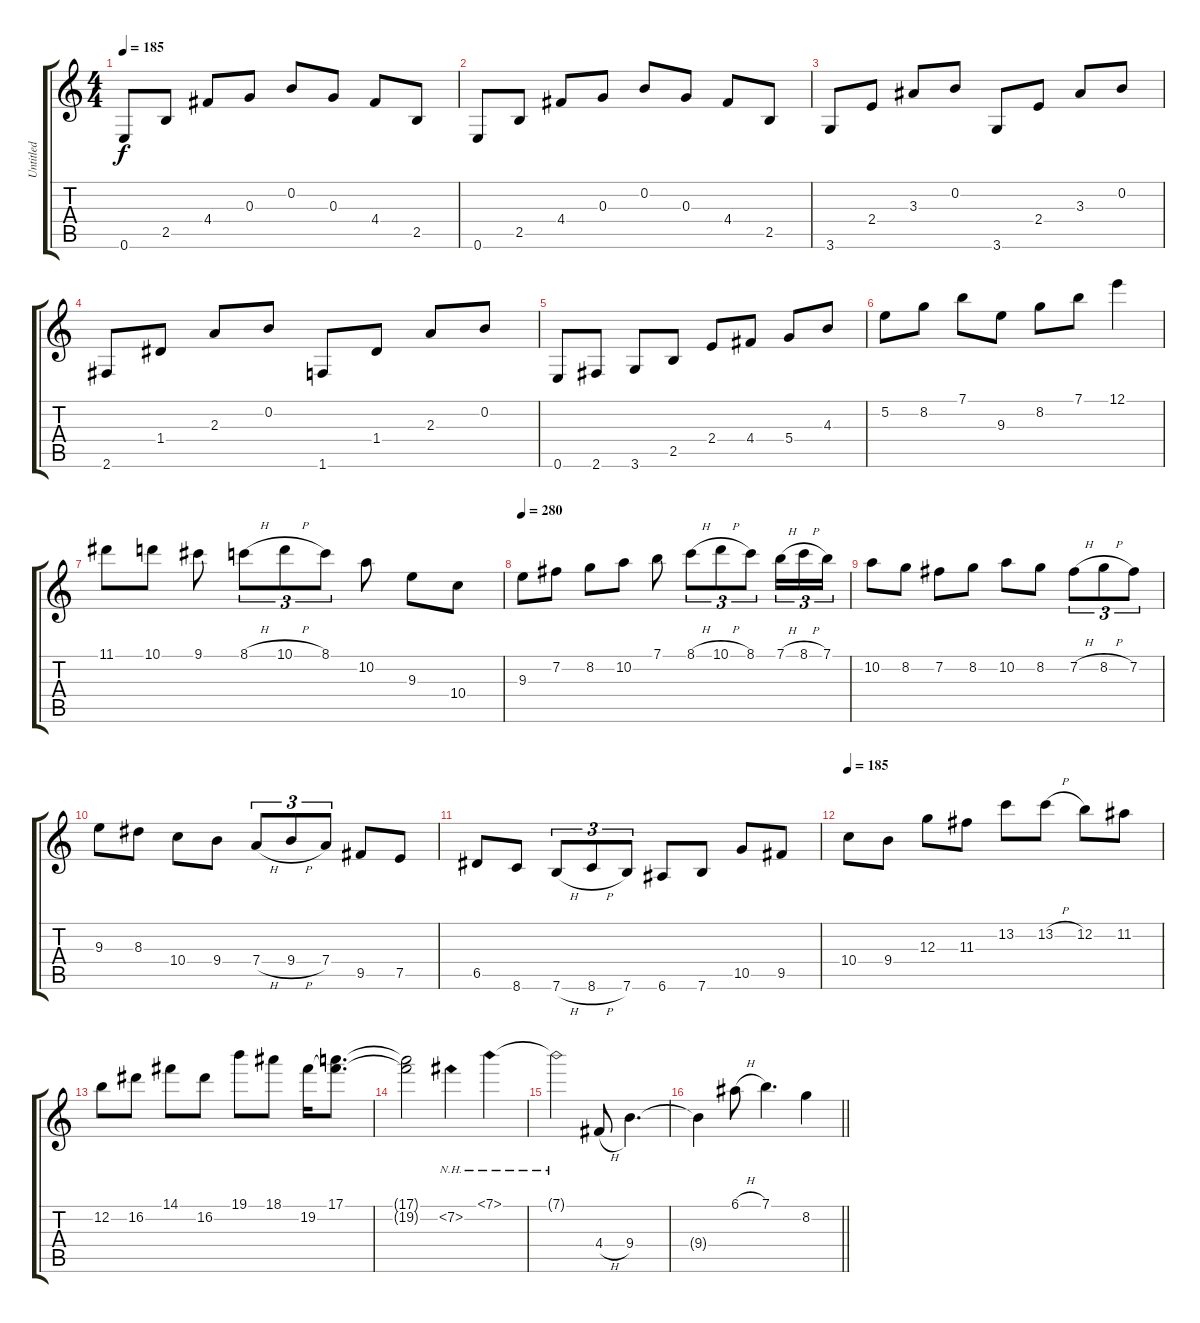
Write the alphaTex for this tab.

\track ("Untitled" "Untitled") {instrument acousticguitarsteel}
\staff {score tabs}
\tuning (E4 B3 G3 D3 A2 E2) {hide}
\ts (4 4)
\tempo 185
\clef g2
\ks c
0.6.8{dy f instrument acousticguitarsteel} 2.5.8 4.4.8 0.3.8 0.2.8 0.3.8 4.4.8 2.5.8 |
0.6.8 2.5.8 4.4.8 0.3.8 0.2.8 0.3.8 4.4.8 2.5.8 |
3.6.8 2.4.8 3.3.8 0.2.8 3.6.8 2.4.8 3.3.8 0.2.8 |
2.6.8 1.4.8 2.3.8 0.2.8 1.6.8 1.4.8 2.3.8 0.2.8 |
0.6.8 2.6.8 3.6.8 2.5.8 2.4.8 4.4.8 5.4.8 4.3.8 |
5.2.8 8.2.8 7.1.8 9.3.8 8.2.8 7.1.8 12.1.4 |
11.1.8 10.1.8 9.1.8 8.1{h}.8{tu (3 2)} 10.1{h}.8{tu (3 2)} 8.1.8{tu (3 2)} 10.2.8 9.3.8 10.4.8 |
\tempo 280
9.3.8 7.2.8 8.2.8 10.2.8 7.1.8 8.1{h}.8{tu (3 2)} 10.1{h}.8{tu (3 2)} 8.1.8{tu (3 2)} 7.1{h}.16{tu (3 2)} 8.1{h}.16{tu (3 2)} 7.1.16{tu (3 2)} |
10.2.8 8.2.8 7.2.8 8.2.8 10.2.8 8.2.8 7.2{h}.8{tu (3 2)} 8.2{h}.8{tu (3 2)} 7.2.8{tu (3 2)} |
9.3.8 8.3.8 10.4.8 9.4.8 7.4{h}.8{tu (3 2)} 9.4{h}.8{tu (3 2)} 7.4.8{tu (3 2)} 9.5.8 7.5.8 |
6.5.8 8.6.8 7.6{h}.8{tu (3 2)} 8.6{h}.8{tu (3 2)} 7.6.8{tu (3 2)} 6.6.8 7.6.8 10.5.8 9.5.8 |
\tempo 185
10.4.8 9.4.8 12.3.8 11.3.8 13.2.8 13.2{h}.8 12.2.8 11.2.8 |
12.2.8 16.2.8 14.1.8 16.2.8 19.1.8 18.1.8 19.2.16 (17.1 19.2{t}).8{d} |
(17.1{t} 19.2{t}).2 7.2{nh}.4 7.1{nh}.4 |
7.1{nh t}.2 4.4{h}.8 9.4.4{d} |
\barLineRight lightlight
9.4{t}.4 6.1{h}.8 7.1.4{d} 8.2.4
